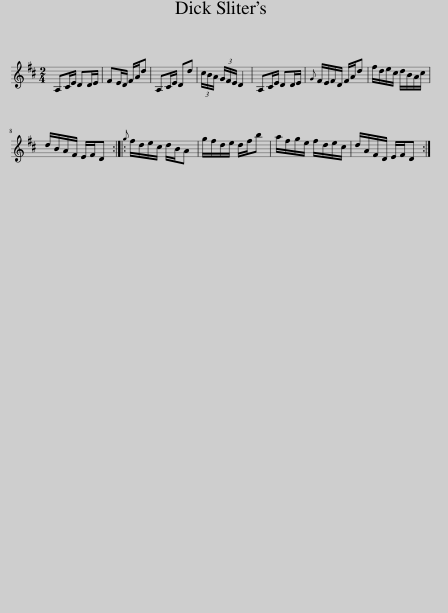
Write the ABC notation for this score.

X:1
L:1/8
M:2/4
I:linebreak $
K:D
V:1 treble
V:1
 A,C/E/ DD/E/ | FE/D/ F/A/d | A,C/E/ Dd | (3c/B/A/ (3G/F/E/ D2 | A,C/E/ DD/E/ | %5
{G} F/E/F/D/ F/A/d | f/d/e/c/ d/B/A/c/ |$ d/B/A/F/ E/F/D ::{g} f/d/e/c/ d/B/A | g/f/d/e/ d/f/b | %10
 a/f/g/e/ f/d/e/c/ | d/A/F/D/ E/F/D :| %12
